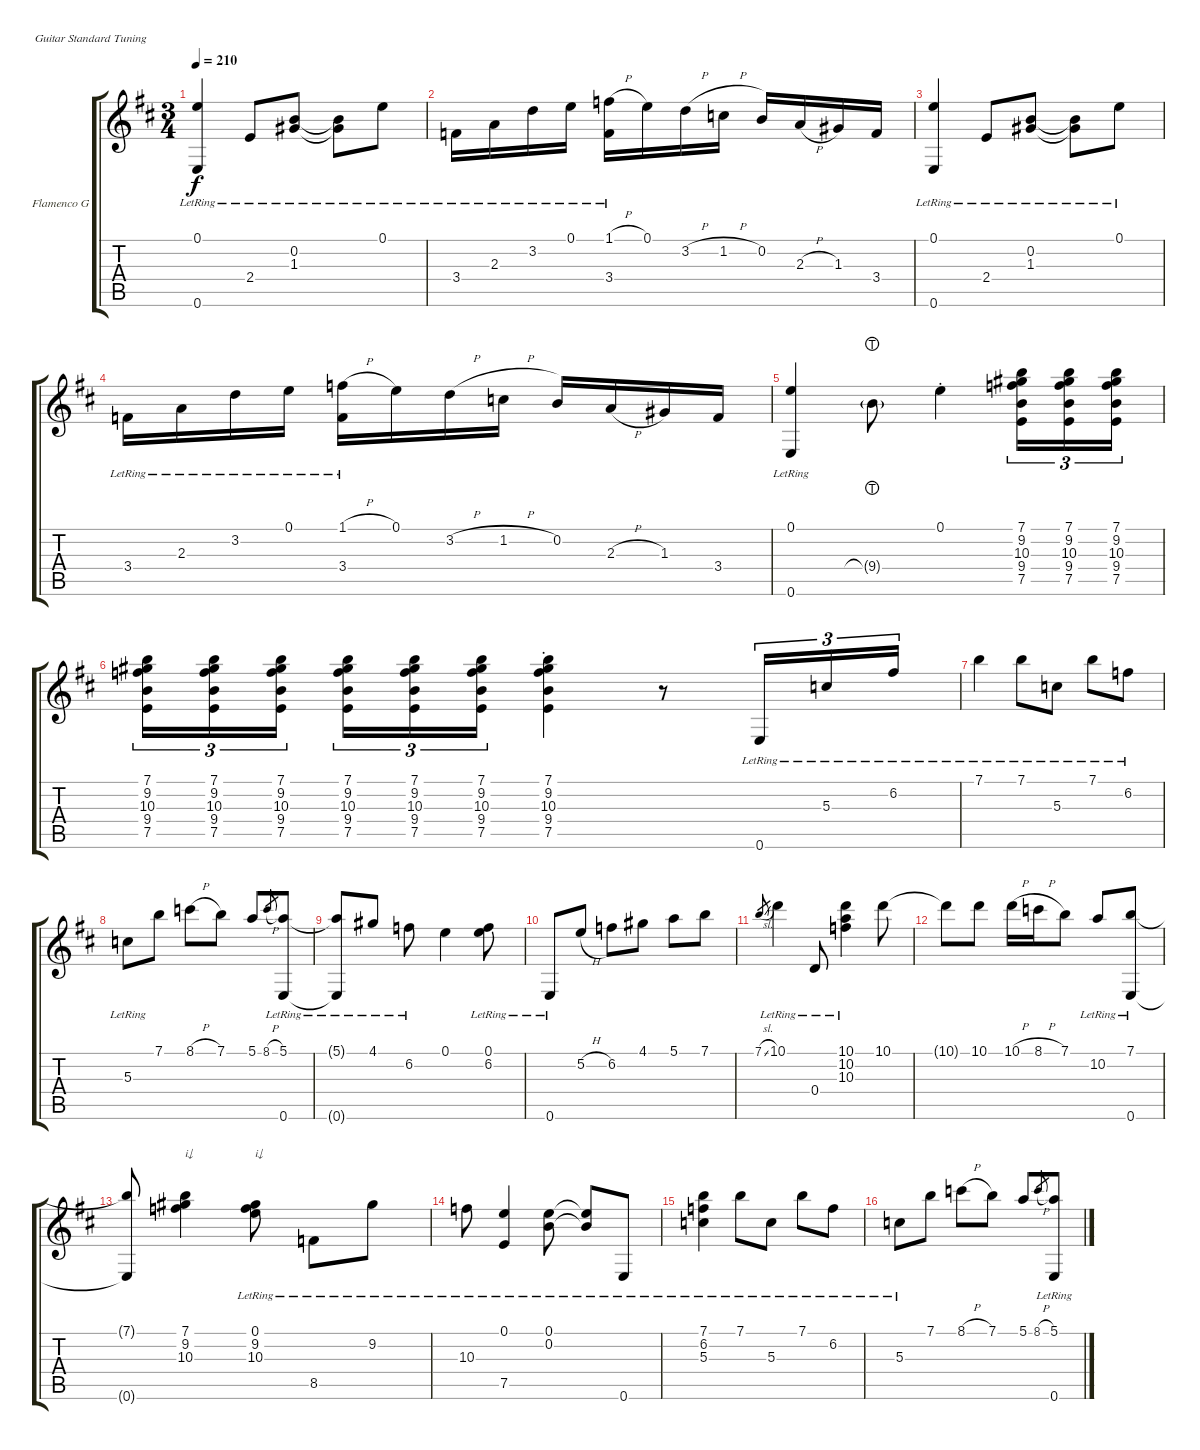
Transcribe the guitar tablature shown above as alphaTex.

\defaultSystemsLayout 4
\bracketExtendMode groupsimilarinstruments
\firstSystemTrackNameOrientation horizontal
\otherSystemsTrackNameOrientation horizontal
\track ("Flamenco Guitar" "Flamenco G") {instrument acousticguitarnylon}
\staff {score tabs}
\tuning (E4 B3 G3 D3 A2 E2)
\ts (3 4)
\tempo 210
\clef g2
\ks d
(0.6{lr} 0.1{lr}).4{dy f} 2.4{lr}.8 (1.3{lr} 0.2{lr}).8 (1.3{lr t} 0.2{lr t}).8 0.1{lr}.8 |
3.4{lr}.16 2.3{lr}.16 3.2{lr}.16 0.1{lr}.16 (1.1{h lr} 3.4{lr}).16 0.1.16 3.2{h}.16 1.2{h}.16 0.2.16 2.3{h}.16 1.3.16 3.4.16 |
(0.6{lr} 0.1{lr}).4 2.4{lr}.8 (1.3{lr} 0.2{lr}).8 (1.3{lr t} 0.2{lr t}).8 0.1{lr}.8 |
3.4{lr}.16 2.3{lr}.16 3.2{lr}.16 0.1{lr}.16 (1.1{h lr} 3.4{lr}).16 0.1.16 3.2{h}.16 1.2{h}.16 0.2.16 2.3{h}.16 1.3.16 3.4.16 |
(0.6{lr} 0.1{lr}).4 9.4{lht g}.8 0.1{st}.4 (7.5 9.4 10.3 9.2 7.1).16{tu (3 2)} (7.5 9.4 10.3 9.2 7.1).16{tu (3 2)} (7.5 9.4 10.3 9.2 7.1).16{tu (3 2)} |
(7.5 9.4 10.3 9.2 7.1).16{tu (3 2)} (7.5 9.4 10.3 9.2 7.1).16{tu (3 2)} (7.5 9.4 10.3 9.2 7.1).16{tu (3 2)} (7.5 9.4 10.3 9.2 7.1).16{tu (3 2)} (7.5 9.4 10.3 9.2 7.1).16{tu (3 2)} (7.5 9.4 10.3 9.2 7.1).16{tu (3 2)} (7.5{st} 9.4{st} 10.3{st} 9.2{st} 7.1{st}).4 r.8 0.6{lr}.16{tu (3 2)} 5.3{lr}.16{tu (3 2)} 6.2{lr}.16{tu (3 2)} |
7.1{lr}.4 7.1{lr}.8 5.3{lr}.8 7.1{lr}.8 6.2{lr}.8 |
5.3{lr}.8 7.1.8 8.1{h}.8 7.1.8 5.1.8 8.1{h}.8{gr} (5.1{lr} 0.6{lr}).8 |
(5.1{lr t} 0.6{t}).8 4.1{lr}.8 6.2{lr}.8 0.1.4 (0.1{lr} 6.2{lr}).8 |
0.6{lr}.8 5.2{h}.8 6.2.8 4.1.8 5.1.8 7.1.8 |
7.1{sl}.8{gr} 10.1{lr}.4 0.4{lr}.8 (10.3{lr} 10.2{lr} 10.1{lr}).4 10.1.8 |
10.1{t}.8 10.1.8 10.1{h}.16 8.1{h}.16 7.1.8 10.2{lr}.8 (7.1{lr} 0.6{lr}).8 |
(7.1{t} 0.6{t}).8 (7.1 9.2 10.3).4{txt "i↓"} (0.1{lr} 9.2{lr} 10.3{lr}).8{txt "i↓"} 8.5{lr}.8 9.2{lr}.8 |
10.3{lr}.8 (7.5{lr} 0.1{lr}).4 (0.2{lr} 0.1{lr}).8 (0.2{lr t} 0.1{lr t}).8 0.6{lr}.8 |
\scale
0.256098 (5.3{lr} 6.2{lr} 7.1{lr}).4 7.1{lr}.8 5.3{lr}.8 7.1{lr}.8 6.2{lr}.8 |
\scale
0.24216 5.3{lr}.8 7.1.8 8.1{h}.8 7.1.8 5.1.8 8.1{h}.8{gr} (5.1{lr} 0.6{lr}).8
